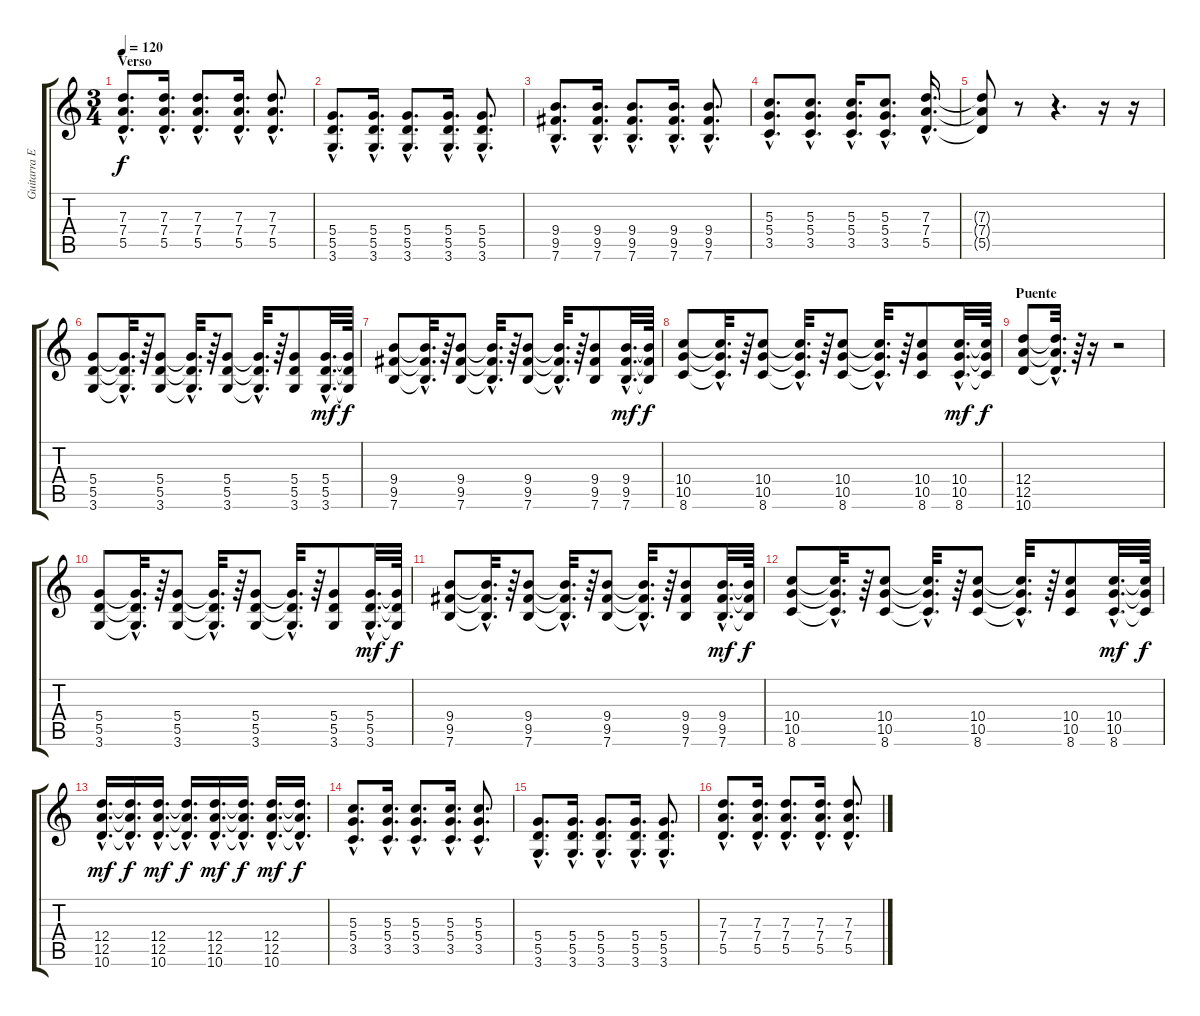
\track ("Guitarra Electrica 2 (Coro y Puente)" "Guitarra E") {instrument overdrivenguitar}
\staff {score tabs}
\tuning (E4 B3 G3 D3 A2 E2) {hide}
\ts (3 4)
\section ("" "Verso")
\tempo 120
\clef g2
\ks c
(7.3{hac} 7.4{hac} 5.5{hac}).8{d dy f} (7.3{hac} 7.4{hac} 5.5{hac}).16{d} (7.3{hac} 7.4{hac} 5.5{hac}).8{d} (7.3{hac} 7.4{hac} 5.5{hac}).16{d} (7.3{hac} 7.4{hac} 5.5{hac}).8{d} |
(5.4{hac} 5.5{hac} 3.6{hac}).8{d} (5.4{hac} 5.5{hac} 3.6{hac}).16{d} (5.4{hac} 5.5{hac} 3.6{hac}).8{d} (5.4{hac} 5.5{hac} 3.6{hac}).16{d} (5.4{hac} 5.5{hac} 3.6{hac}).8{d} |
(9.4{hac} 9.5{hac} 7.6{hac}).8{d} (9.4{hac} 9.5{hac} 7.6{hac}).16{d} (9.4{hac} 9.5{hac} 7.6{hac}).8{d} (9.4{hac} 9.5{hac} 7.6{hac}).16{d} (9.4{hac} 9.5{hac} 7.6{hac}).8{d} |
(5.3{hac} 5.4{hac} 3.5{hac}).8{d} (5.3{hac} 5.4{hac} 3.5{hac}).8{d} (5.3{hac} 5.4{hac} 3.5{hac}).16{d} (5.3{hac} 5.4{hac} 3.5{hac}).8{d} (7.3{hac} 7.4{hac} 5.5{hac}).16{d} |
(7.3{t} 7.4{t} 5.5{t}).8 r.8 r.4{d} r.16 r.16 |
(5.4 5.5 3.6).8 (5.4{hac t} 5.5{hac t} 3.6{hac t}).32{d} r.64 (5.4 5.5 3.6).8 (5.4{hac t} 5.5{hac t} 3.6{hac t}).32{d} r.64 (5.4 5.5 3.6).8 (5.4{hac t} 5.5{hac t} 3.6{hac t}).32{d} r.64 (5.4 5.5 3.6).8 (5.4{hac} 5.5{hac} 3.6{hac}).32{d dy mf} (5.4{t} 5.5{t} 3.6{t}).64{dy f} |
(9.4 9.5 7.6).8 (9.4{hac t} 9.5{hac t} 7.6{hac t}).32{d} r.64 (9.4 9.5 7.6).8 (9.4{hac t} 9.5{hac t} 7.6{hac t}).32{d} r.64 (9.4 9.5 7.6).8 (9.4{hac t} 9.5{hac t} 7.6{hac t}).32{d} r.64 (9.4 9.5 7.6).8 (9.4{hac} 9.5{hac} 7.6{hac}).32{d dy mf} (9.4{t} 9.5{t} 7.6{t}).64{dy f} |
(10.4 10.5 8.6).8 (10.4{hac t} 10.5{hac t} 8.6{hac t}).32{d} r.64 (10.4 10.5 8.6).8 (10.4{hac t} 10.5{hac t} 8.6{hac t}).32{d} r.64 (10.4 10.5 8.6).8 (10.4{hac t} 10.5{hac t} 8.6{hac t}).32{d} r.64 (10.4 10.5 8.6).8 (10.4{hac} 10.5{hac} 8.6{hac}).32{d dy mf} (10.4{t} 10.5{t} 8.6{t}).64{dy f} |
\section ("" "Puente")
(12.4 12.5 10.6).8 (12.4{hac t} 12.5{hac t} 10.6{hac t}).32{d} r.64 r.16 r.2 |
(5.4 5.5 3.6).8 (5.4{hac t} 5.5{hac t} 3.6{hac t}).32{d} r.64 (5.4 5.5 3.6).8 (5.4{hac t} 5.5{hac t} 3.6{hac t}).32{d} r.64 (5.4 5.5 3.6).8 (5.4{hac t} 5.5{hac t} 3.6{hac t}).32{d} r.64 (5.4 5.5 3.6).8 (5.4{hac} 5.5{hac} 3.6{hac}).32{d dy mf} (5.4{t} 5.5{t} 3.6{t}).64{dy f} |
(9.4 9.5 7.6).8 (9.4{hac t} 9.5{hac t} 7.6{hac t}).32{d} r.64 (9.4 9.5 7.6).8 (9.4{hac t} 9.5{hac t} 7.6{hac t}).32{d} r.64 (9.4 9.5 7.6).8 (9.4{hac t} 9.5{hac t} 7.6{hac t}).32{d} r.64 (9.4 9.5 7.6).8 (9.4{hac} 9.5{hac} 7.6{hac}).32{d dy mf} (9.4{t} 9.5{t} 7.6{t}).64{dy f} |
(10.4 10.5 8.6).8 (10.4{hac t} 10.5{hac t} 8.6{hac t}).32{d} r.64 (10.4 10.5 8.6).8 (10.4{hac t} 10.5{hac t} 8.6{hac t}).32{d} r.64 (10.4 10.5 8.6).8 (10.4{hac t} 10.5{hac t} 8.6{hac t}).32{d} r.64 (10.4 10.5 8.6).8 (10.4{hac} 10.5{hac} 8.6{hac}).32{d dy mf} (10.4{t} 10.5{t} 8.6{t}).64{dy f} |
(12.4{hac} 12.5{hac} 10.6{hac}).16{d dy mf} (12.4{hac t} 12.5{hac t} 10.6{hac t}).16{d dy f} (12.4{hac} 12.5{hac} 10.6{hac}).16{d dy mf} (12.4{hac t} 12.5{hac t} 10.6{hac t}).16{d dy f} (12.4{hac} 12.5{hac} 10.6{hac}).16{d dy mf} (12.4{hac t} 12.5{hac t} 10.6{hac t}).16{d dy f} (12.4{hac} 12.5{hac} 10.6{hac}).16{d dy mf} (12.4{hac t} 12.5{hac t} 10.6{hac t}).16{d dy f} |
(5.3{hac} 5.4{hac} 3.5{hac}).8{d} (5.3{hac} 5.4{hac} 3.5{hac}).16{d} (5.3{hac} 5.4{hac} 3.5{hac}).8{d} (5.3{hac} 5.4{hac} 3.5{hac}).16{d} (5.3{hac} 5.4{hac} 3.5{hac}).8{d} |
(5.4{hac} 5.5{hac} 3.6{hac}).8{d} (5.4{hac} 5.5{hac} 3.6{hac}).16{d} (5.4{hac} 5.5{hac} 3.6{hac}).8{d} (5.4{hac} 5.5{hac} 3.6{hac}).16{d} (5.4{hac} 5.5{hac} 3.6{hac}).8{d} |
(7.3{hac} 7.4{hac} 5.5{hac}).8{d} (7.3{hac} 7.4{hac} 5.5{hac}).16{d} (7.3{hac} 7.4{hac} 5.5{hac}).8{d} (7.3{hac} 7.4{hac} 5.5{hac}).16{d} (7.3{hac} 7.4{hac} 5.5{hac}).8{d}
